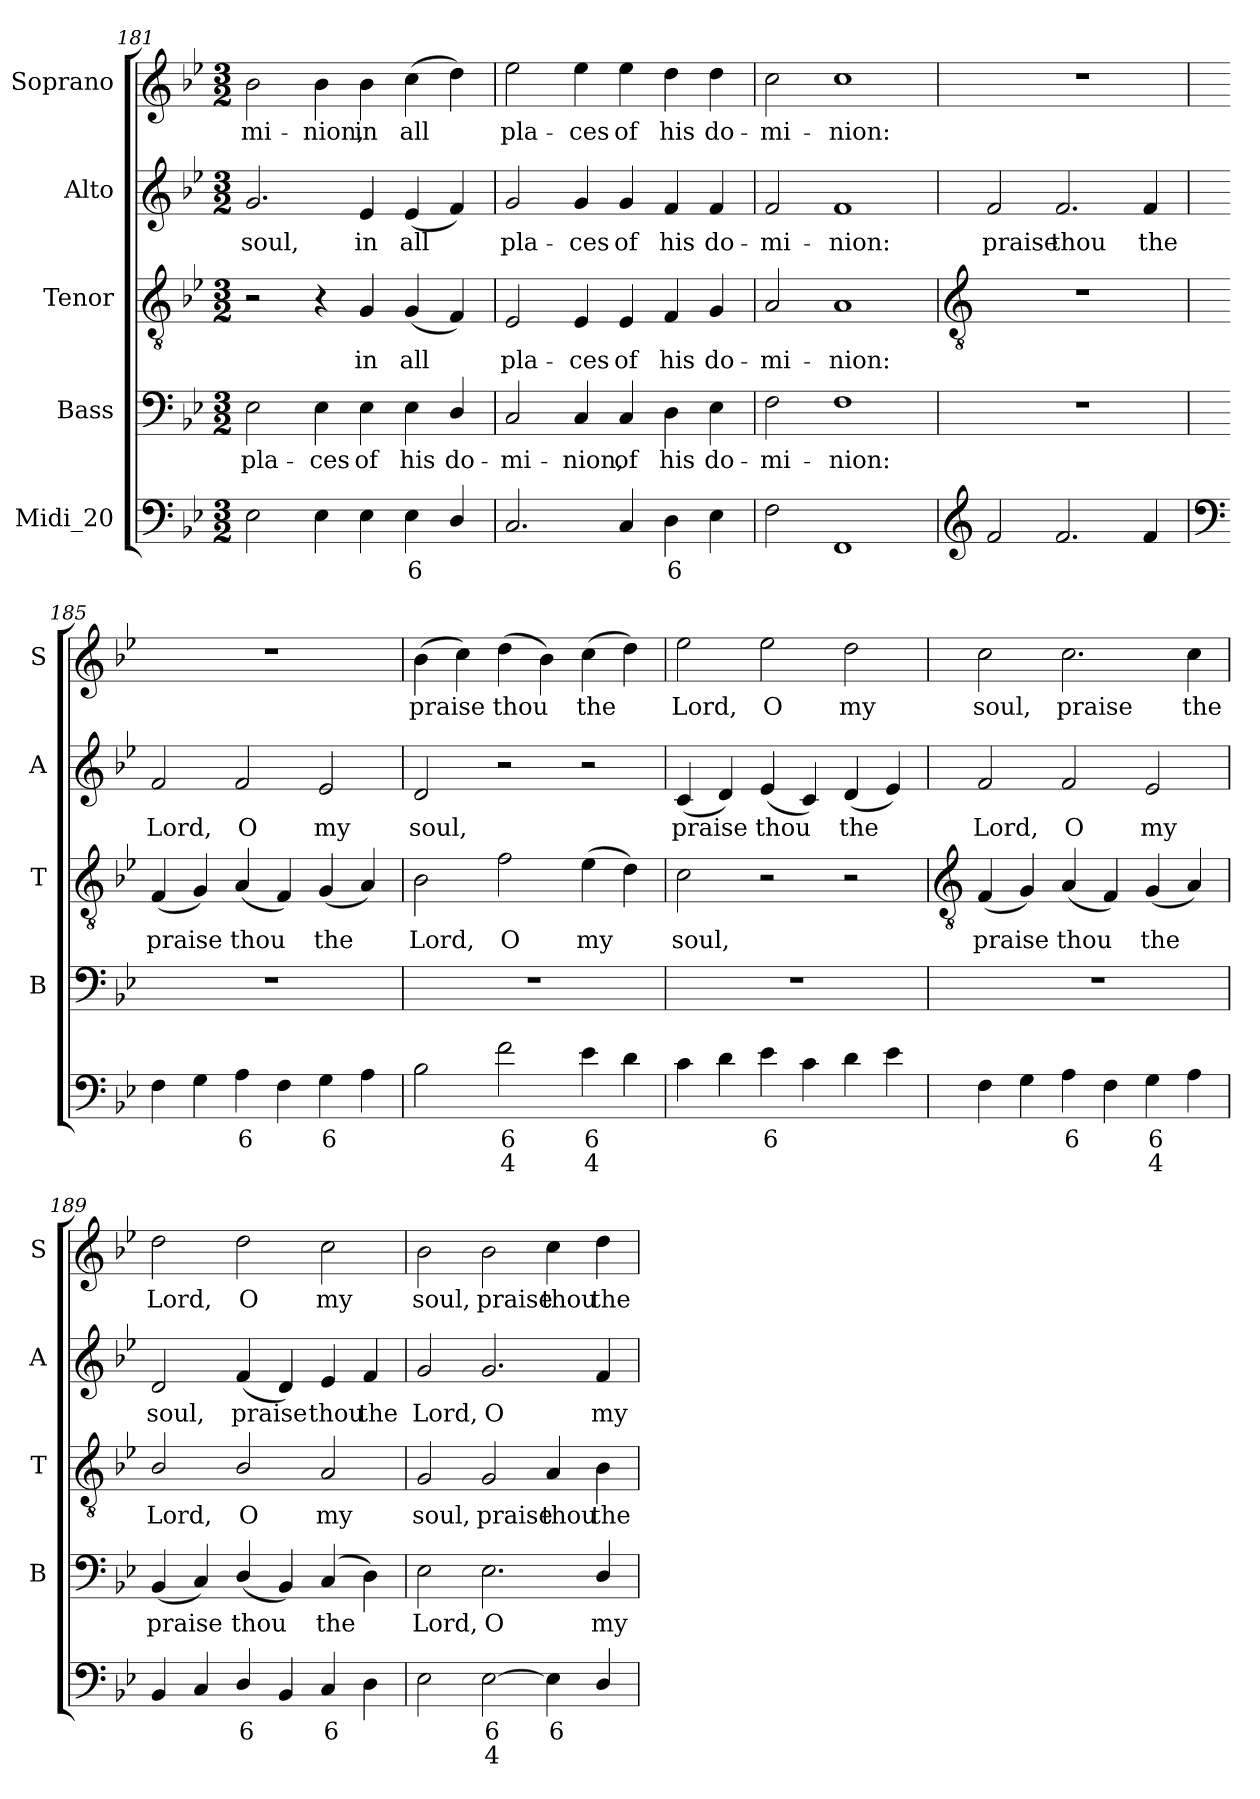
**kern	**text	**text	**kern	**text	**kern	**text	**kern	**text	**kern	**text
*part5	*part5	*part5	*part4	*part4	*part3	*part3	*part2	*part2	*part1	*part1
*staff5	*staff5	*staff5	*staff4	*staff4	*staff3	*staff3	*staff2	*staff2	*staff1	*staff1
*I"Midi_20	*	*	*I"Bass	*	*I"Tenor	*	*I"Alto	*	*I"Soprano	*
*	*	*	*I'B	*	*I'T	*	*I'A	*	*I'S	*
*clefF4	*	*	*clefF4	*	*clefGv2	*	*clefG2	*	*clefG2	*
*k[b-e-]	*	*	*k[b-e-]	*	*k[b-e-]	*	*k[b-e-]	*	*k[b-e-]	*
*B-:	*	*	*B-:	*	*B-:	*	*B-:	*	*B-:	*
*M3/2	*	*	*M3/2	*	*M3/2	*	*M3/2	*	*M3/2	*
=181	=181	=181	=181	=181	=181	=181	=181	=181	=181	=181
!	!	!	!	!LO:LY:b	!	!	!	!LO:LY:b	!	!LO:LY:b
2E-	.	.	2E-	pla-	2r	.	2.g	soul,	2b-	-mi-
!	!	!	!	!LO:LY:b	!	!	!	!	!	!LO:LY:b
4E-	.	.	4E-	-ces	4r	.	.	.	4b-	-nion,
!	!	!	!	!LO:LY:b	!	!LO:LY:b	!	!LO:LY:b	!	!LO:LY:b
4E-	.	.	4E-	of	4G	in	4e-	in	4b-	in
!	!LO:LY:b	!	!	!LO:LY:b	!	!LO:LY:b	!	!LO:LY:b	!	!LO:LY:b
4E-	6	.	4E-	his	(<4G	all	(<4e-	all	(>4cc	all
!	!	!	!	!LO:LY:b	!	!	!	!	!	!
4D/	.	.	4D/	do-	4F)	.	4f)	.	4dd)	.
=182	=182	=182	=182	=182	=182	=182	=182	=182	=182	=182
!	!	!	!	!LO:LY:b	!	!LO:LY:b	!	!LO:LY:b	!	!LO:LY:b
2.C	.	.	2C	-mi-	2E-	pla-	2g	pla-	2ee-	pla-
!	!	!	!	!LO:LY:b	!	!LO:LY:b	!	!LO:LY:b	!	!LO:LY:b
.	.	.	4C	-nion,	4E-	-ces	4g	-ces	4ee-	-ces
!	!	!	!	!LO:LY:b	!	!LO:LY:b	!	!LO:LY:b	!	!LO:LY:b
4C	.	.	4C	of	4E-	of	4g	of	4ee-	of
!	!LO:LY:b	!	!	!LO:LY:b	!	!LO:LY:b	!	!LO:LY:b	!	!LO:LY:b
4D	6	.	4D	his	4F	his	4f	his	4dd	his
!	!	!	!	!LO:LY:b	!	!LO:LY:b	!	!LO:LY:b	!	!LO:LY:b
4E-	.	.	4E-	do-	4G	do-	4f	do-	4dd	do-
=183	=183	=183	=183	=183	=183	=183	=183	=183	=183	=183
!	!	!	!	!LO:LY:b	!	!LO:LY:b	!	!LO:LY:b	!	!LO:LY:b
2F	.	.	2F	-mi-	2A/	-mi-	2f	-mi-	2cc	-mi-
!	!	!	!	!LO:LY:b	!	!LO:LY:b	!	!LO:LY:b	!	!LO:LY:b
1FF	.	.	1F	-nion:	1A	-nion:	1f	-nion:	1cc	-nion:
!!LO:LB:g=z
=184	=184	=184	=184	=184	=184	=184	=184	=184	=184	=184
*clefG2	*	*	*	*	*clefGv2	*	*	*	*	*
!	!	!	!LO:N:vis=1	!	!LO:N:vis=1	!	!	!LO:LY:b	!LO:N:vis=1	!
2f	.	.	1.r	.	1.r	.	2f	praise	1.r	.
!	!	!	!	!	!	!	!	!LO:LY:b	!	!
2.f	.	.	.	.	.	.	2.f	thou	.	.
!	!	!	!	!	!	!	!	!LO:LY:b	!	!
4f	.	.	.	.	.	.	4f	the	.	.
=185	=185	=185	=185	=185	=185	=185	=185	=185	=185	=185
*clefF4	*	*	*	*	*	*	*	*	*	*
!	!	!	!LO:N:vis=1	!	!	!LO:LY:b	!	!LO:LY:b	!LO:N:vis=1	!
4F	.	.	1.r	.	(<4F	praise	2f	Lord,	1.r	.
4G	.	.	.	.	4G)	.	.	.	.	.
!	!LO:LY:b	!	!	!	!	!LO:LY:b	!	!LO:LY:b	!	!
4A	6	.	.	.	(<4A/	thou	2f	O	.	.
4F	.	.	.	.	4F)	.	.	.	.	.
!	!LO:LY:b	!	!	!	!	!LO:LY:b	!	!LO:LY:b	!	!
4G	6	.	.	.	(<4G	the	2e-	my	.	.
4A	.	.	.	.	4A)	.	.	.	.	.
=186	=186	=186	=186	=186	=186	=186	=186	=186	=186	=186
!	!	!	!LO:N:vis=1	!	!	!LO:LY:b	!	!LO:LY:b	!	!LO:LY:b
2B-	.	.	1.r	.	2B-	Lord,	2d	soul,	(>4b-	praise
.	.	.	.	.	.	.	.	.	4cc)	.
!	!LO:LY:b	!LO:LY:b	!	!	!	!LO:LY:b	!	!	!	!LO:LY:b
2f	6	4	.	.	2f	O	2r	.	(>4dd	thou
.	.	.	.	.	.	.	.	.	4b-)	.
!	!LO:LY:b	!LO:LY:b	!	!	!	!LO:LY:b	!	!	!	!LO:LY:b
4e-	6	4	.	.	(>4e-	my	2r	.	(>4cc	the
4d	.	.	.	.	4d)	.	.	.	4dd)	.
=187	=187	=187	=187	=187	=187	=187	=187	=187	=187	=187
!	!	!	!LO:N:vis=1	!	!	!LO:LY:b	!	!LO:LY:b	!	!LO:LY:b
4c	.	.	1.r	.	2c	soul,	(<4c	praise	2ee-	Lord,
4d	.	.	.	.	.	.	4d)	.	.	.
!	!LO:LY:b	!	!	!	!	!	!	!LO:LY:b	!	!LO:LY:b
4e-	6	.	.	.	2r	.	(<4e-	thou	2ee-	O
4c	.	.	.	.	.	.	4c)	.	.	.
!	!	!	!	!	!	!	!	!LO:LY:b	!	!LO:LY:b
4d	.	.	.	.	2r	.	(<4d	the	2dd	my
4e-	.	.	.	.	.	.	4e-)	.	.	.
!!LO:LB:g=z
=188	=188	=188	=188	=188	=188	=188	=188	=188	=188	=188
*	*	*	*	*	*clefGv2	*	*	*	*	*
!	!	!	!LO:N:vis=1	!	!	!LO:LY:b	!	!LO:LY:b	!	!LO:LY:b
4F	.	.	1.r	.	(<4F	praise	2f	Lord,	2cc	soul,
4G	.	.	.	.	4G)	.	.	.	.	.
!	!LO:LY:b	!	!	!	!	!LO:LY:b	!	!LO:LY:b	!	!LO:LY:b
4A	6	.	.	.	(<4A/	thou	2f	O	2.cc	praise
4F	.	.	.	.	4F)	.	.	.	.	.
!	!LO:LY:b	!LO:LY:b	!	!	!	!LO:LY:b	!	!LO:LY:b	!	!
4G	6	4	.	.	(<4G	the	2e-	my	.	.
!	!	!	!	!	!	!	!	!	!	!LO:LY:b
4A	.	.	.	.	4A)	.	.	.	4cc	the
=189	=189	=189	=189	=189	=189	=189	=189	=189	=189	=189
!	!	!	!	!LO:LY:b	!	!LO:LY:b	!	!LO:LY:b	!	!LO:LY:b
4BB-	.	.	(<4BB-	praise	2B-/	Lord,	2d	soul,	2dd	Lord,
4C	.	.	4C)	.	.	.	.	.	.	.
!	!LO:LY:b	!	!	!LO:LY:b	!	!LO:LY:b	!	!LO:LY:b	!	!LO:LY:b
4D/	6	.	(<4D/	thou	2B-/	O	(<4f	praise	2dd	O
4BB-	.	.	4BB-)	.	.	.	4d)	.	.	.
!	!LO:LY:b	!	!	!LO:LY:b	!	!LO:LY:b	!	!LO:LY:b	!	!LO:LY:b
4C	6	.	(<4C	the	2A	my	4e-	thou	2cc	my
!	!	!	!	!	!	!	!	!LO:LY:b	!	!
4D	.	.	4D)	.	.	.	4f	the	.	.
=190	=190	=190	=190	=190	=190	=190	=190	=190	=190	=190
!	!	!	!	!LO:LY:b	!	!LO:LY:b	!	!LO:LY:b	!	!LO:LY:b
2E-	.	.	2E-	Lord,	2G	soul,	2g	Lord,	2b-	soul,
!	!LO:LY:b	!LO:LY:b	!	!LO:LY:b	!	!LO:LY:b	!	!LO:LY:b	!	!LO:LY:b
[2E-	6	4	2.E-	O	2G	praise	2.g	O	2b-	praise
!	!LO:LY:b	!	!	!	!	!LO:LY:b	!	!	!	!LO:LY:b
4E-]	6	.	.	.	4A	thou	.	.	4cc	thou
!	!	!	!	!LO:LY:b	!	!LO:LY:b	!	!LO:LY:b	!	!LO:LY:b
4D/	.	.	4D/	my	4B-	the	4f	my	4dd	the
=	=	=	=	=	=	=	=	=	=	=
*-	*-	*-	*-	*-	*-	*-	*-	*-	*-	*-
